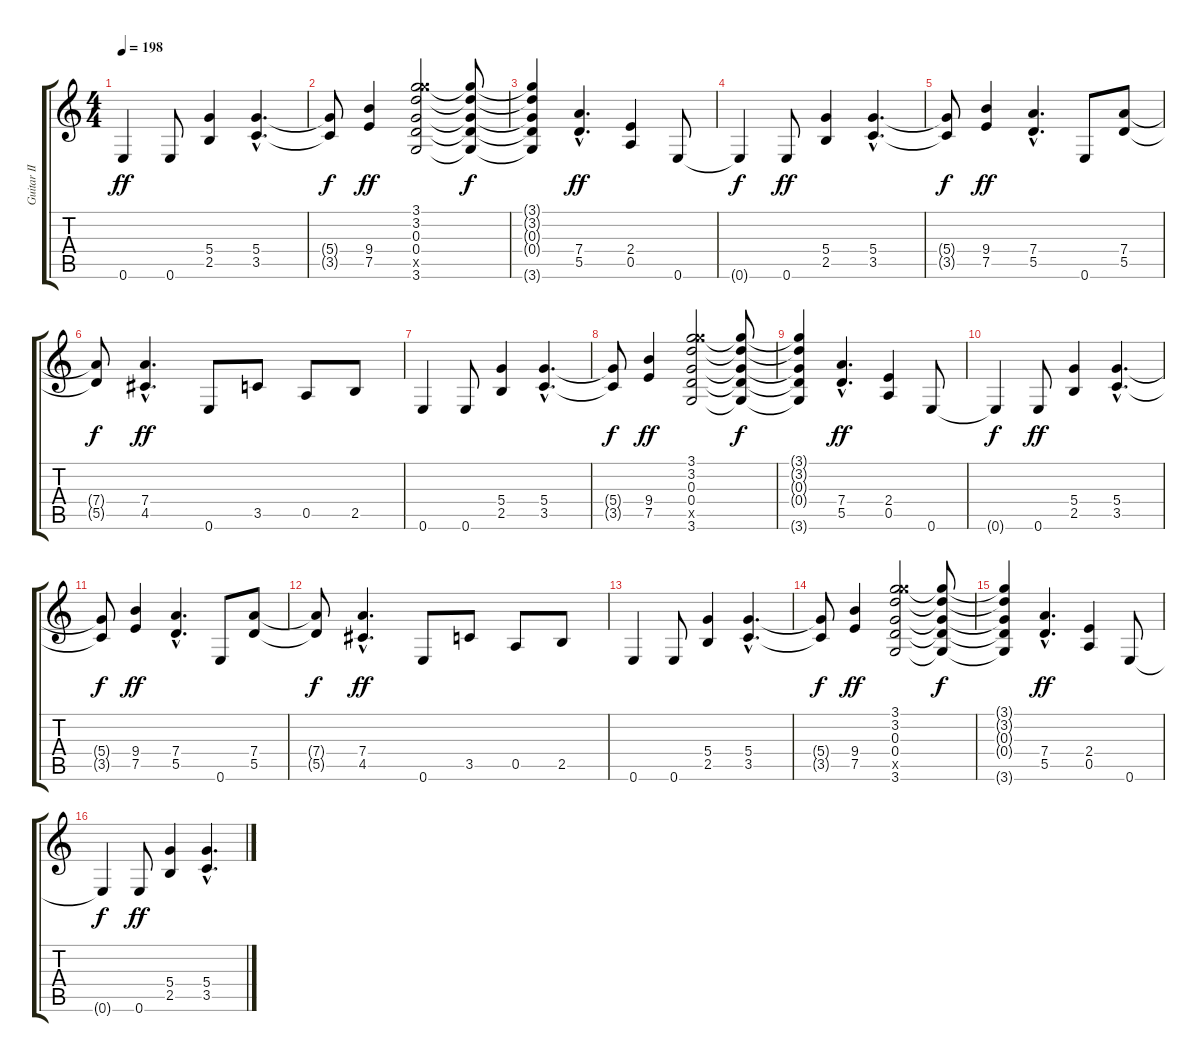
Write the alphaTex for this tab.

\track ("Guitar II" "Guitar II") {instrument overdrivenguitar}
\staff {score tabs}
\tuning (E4 B3 G3 D3 A2 E2) {hide}
\ts (4 4)
\tempo 198
\clef g2
\ks c
0.6.4{dy ff} 0.6.8 (5.4 2.5).4 (5.4{hac} 3.5{hac}).4{d} |
(5.4{t} 3.5{t}).8{dy f} (9.4 7.5).4{dy ff} (3.1 3.2 0.3 0.4 22.5{x} 3.6).2 (3.1{t} 3.2{t} 0.3{t} 0.4{t} 3.6{t}).8{dy f} |
(3.1{t} 3.2{t} 0.3{t} 0.4{t} 3.6{t}).4 (7.4{hac} 5.5{hac}).4{d dy ff} (2.4 0.5).4 0.6.8 |
0.6{t}.4{dy f} 0.6.8{dy ff} (5.4 2.5).4 (5.4{hac} 3.5{hac}).4{d} |
(5.4{t} 3.5{t}).8{dy f} (9.4 7.5).4{dy ff} (7.4{hac} 5.5{hac}).4{d} 0.6.8 (7.4 5.5).8 |
(7.4{t} 5.5{t}).8{dy f} (7.4{hac} 4.5{hac}).4{d dy ff} 0.6.8 3.5.8 0.5.8 2.5.8 |
0.6.4 0.6.8 (5.4 2.5).4 (5.4{hac} 3.5{hac}).4{d} |
(5.4{t} 3.5{t}).8{dy f} (9.4 7.5).4{dy ff} (3.1 3.2 0.3 0.4 22.5{x} 3.6).2 (3.1{t} 3.2{t} 0.3{t} 0.4{t} 3.6{t}).8{dy f} |
(3.1{t} 3.2{t} 0.3{t} 0.4{t} 3.6{t}).4 (7.4{hac} 5.5{hac}).4{d dy ff} (2.4 0.5).4 0.6.8 |
0.6{t}.4{dy f} 0.6.8{dy ff} (5.4 2.5).4 (5.4{hac} 3.5{hac}).4{d} |
(5.4{t} 3.5{t}).8{dy f} (9.4 7.5).4{dy ff} (7.4{hac} 5.5{hac}).4{d} 0.6.8 (7.4 5.5).8 |
(7.4{t} 5.5{t}).8{dy f} (7.4{hac} 4.5{hac}).4{d dy ff} 0.6.8 3.5.8 0.5.8 2.5.8 |
0.6.4 0.6.8 (5.4 2.5).4 (5.4{hac} 3.5{hac}).4{d} |
(5.4{t} 3.5{t}).8{dy f} (9.4 7.5).4{dy ff} (3.1 3.2 0.3 0.4 22.5{x} 3.6).2 (3.1{t} 3.2{t} 0.3{t} 0.4{t} 3.6{t}).8{dy f} |
(3.1{t} 3.2{t} 0.3{t} 0.4{t} 3.6{t}).4 (7.4{hac} 5.5{hac}).4{d dy ff} (2.4 0.5).4 0.6.8 |
0.6{t}.4{dy f} 0.6.8{dy ff} (5.4 2.5).4 (5.4{hac} 3.5{hac}).4{d}
